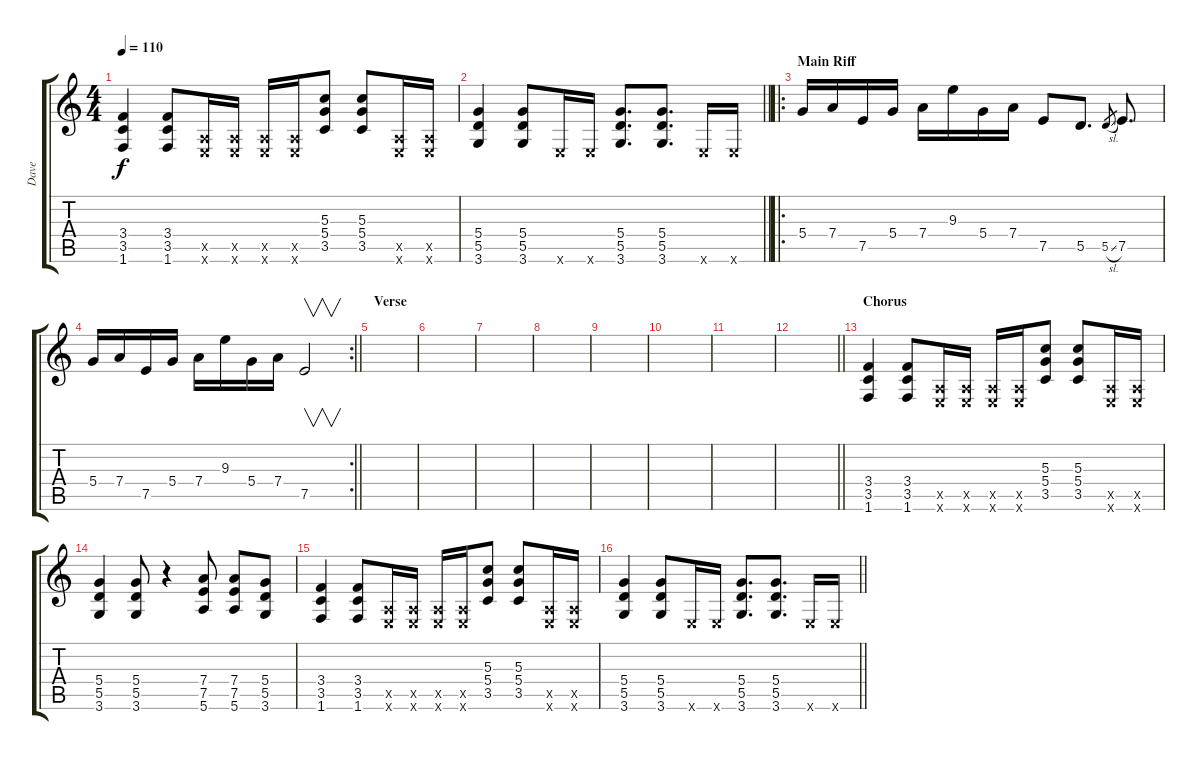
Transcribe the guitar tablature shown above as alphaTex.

\track ("Dave" "Dave") {instrument overdrivenguitar}
\staff {score tabs}
\tuning (E4 B3 G3 D3 A2 E2) {hide}
\ts (4 4)
\tempo 110
\clef g2
\ks c
(3.4 3.5 1.6).4{dy f} (3.4 3.5 1.6).8 (0.5{x} 0.6{x}).16 (0.5{x} 0.6{x}).16 (0.5{x} 0.6{x}).16 (0.5{x} 0.6{x}).16 (5.3 5.4 3.5).8 (5.3 5.4 3.5).8 (0.5{x} 0.6{x}).16 (0.5{x} 0.6{x}).16 |
\barLineRight lightlight
(5.4 5.5 3.6).4 (5.4 5.5 3.6).8 0.6{x}.16 0.6{x}.16 (5.4 5.5 3.6).8{d} (5.4 5.5 3.6).8{d} 0.6{x}.16 0.6{x}.16 |
\ro
\section ("" "Main Riff")
5.4.16 7.4.16 7.5.16 5.4.16 7.4.16 9.3.16 5.4.16 7.4.16 7.5.8 5.5.8{d} 5.5{sl}.8{gr} 7.5.8{d} |
\rc 2
\barLineRight lightlight
5.4.16 7.4.16 7.5.16 5.4.16 7.4.16 9.3.16 5.4.16 7.4.16 7.5.2{v} |
\section ("" "Verse")
|
|
|
|
|
|
|
\barLineRight lightlight
|
\section ("" "Chorus")
(3.4 3.5 1.6).4 (3.4 3.5 1.6).8 (0.5{x} 0.6{x}).16 (0.5{x} 0.6{x}).16 (0.5{x} 0.6{x}).16 (0.5{x} 0.6{x}).16 (5.3 5.4 3.5).8 (5.3 5.4 3.5).8 (0.5{x} 0.6{x}).16 (0.5{x} 0.6{x}).16 |
(5.4 5.5 3.6).4 (5.4 5.5 3.6).8 r.4 (7.4 7.5 5.6).8 (7.4 7.5 5.6).8 (5.4 5.5 3.6).8 |
(3.4 3.5 1.6).4 (3.4 3.5 1.6).8 (0.5{x} 0.6{x}).16 (0.5{x} 0.6{x}).16 (0.5{x} 0.6{x}).16 (0.5{x} 0.6{x}).16 (5.3 5.4 3.5).8 (5.3 5.4 3.5).8 (0.5{x} 0.6{x}).16 (0.5{x} 0.6{x}).16 |
\barLineRight lightlight
(5.4 5.5 3.6).4 (5.4 5.5 3.6).8 0.6{x}.16 0.6{x}.16 (5.4 5.5 3.6).8{d} (5.4 5.5 3.6).8{d} 0.6{x}.16 0.6{x}.16
